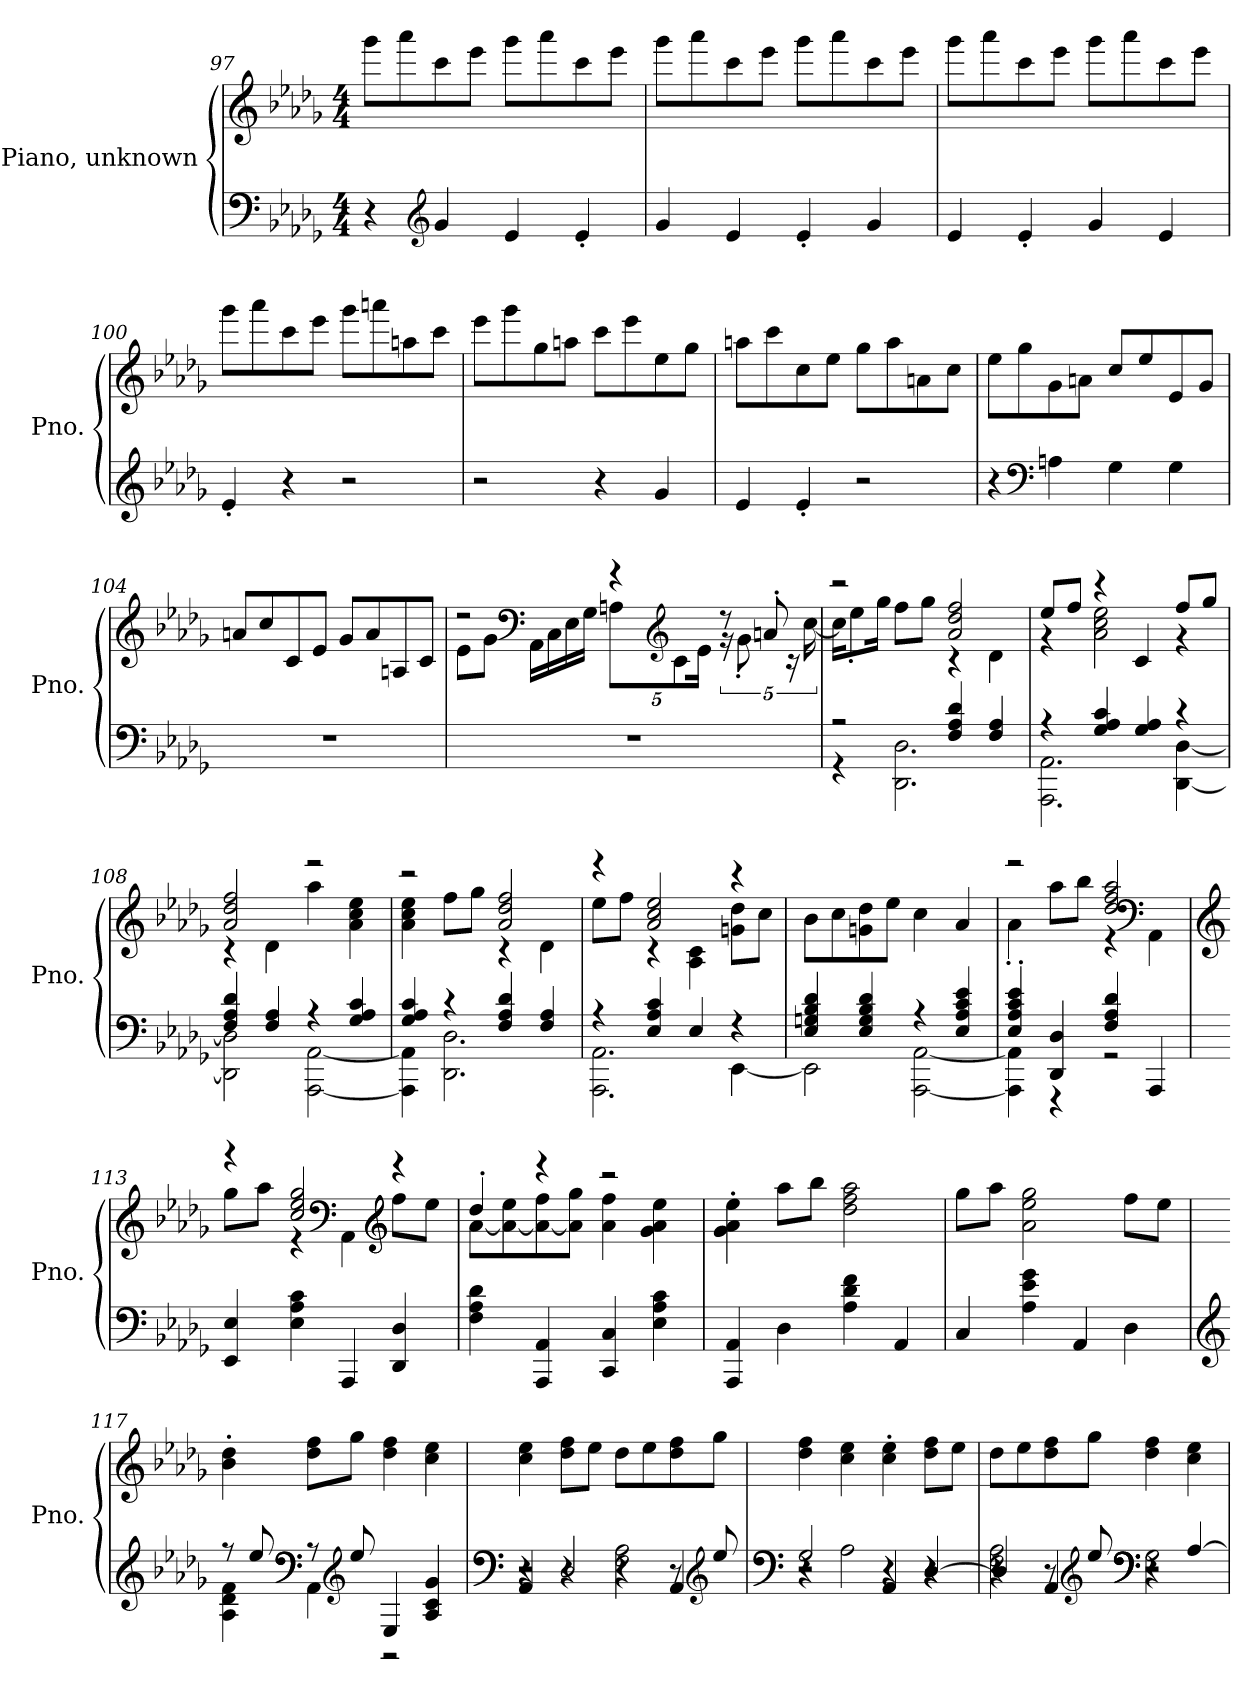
**kern	**kern
*part1	*part1
*staff2	*staff1
*I"Piano, unknown	*
*I'Pno.	*
!!LO:LB:g=z
*clefF4	*clefG2
*k[b-e-a-d-g-]	*k[b-e-a-d-g-]
*M4/4	*M4/4
=97	=97
4r	8ggg-\L
.	8aaa-\
*clefG2	*
4g-/	8ccc\
.	8eee-\J
4e-/	8ggg-\L
.	8aaa-\
4e-'/	8ccc\
.	8eee-\J
=98	=98
4g-/	8ggg-\L
.	8aaa-\
4e-/	8ccc\
.	8eee-\J
4e-'/	8ggg-\L
.	8aaa-\
4g-/	8ccc\
.	8eee-\J
=99	=99
4e-/	8ggg-\L
.	8aaa-\
4e-'/	8ccc\
.	8eee-\J
4g-/	8ggg-\L
.	8aaa-\
4e-/	8ccc\
.	8eee-\J
!!LO:LB:g=z
=100	=100
4e-'/	8ggg-\L
.	8aaa-\
4r	8ccc\
.	8eee-\J
2r	8ggg-\L
.	8aaan\
.	8aan\
.	8ccc\J
=101	=101
2r	8eee-\L
.	8ggg-\
.	8gg-\
.	8aan\J
4r	8ccc\L
.	8eee-\
4g-/	8ee-\
.	8gg-\J
=102	=102
4e-/	8aan\L
.	8ccc\
4e-'/	8cc\
.	8ee-\J
2r	8gg-\L
.	8aa\
.	8an\
.	8cc\J
=103	=103
4r	8ee-\L
.	8gg-\
*clefF4	*
4An\	8g-\
.	8an\J
4G-\	8cc/L
.	8ee-/
4G-\	8e-/
.	8g-/J
!!LO:PB:g=z
=104	=104
1r	8an/L
.	8cc/
.	8c/
.	8e-/J
.	8g-/L
.	8a/
.	8An/
.	8c/J
=105	=105
*	*^
1r	2r	8e-\L
.	.	8g-\J
*	*clefF4	*
.	.	16AA-\LL
.	.	16C\
.	.	16E-\
.	.	16G-\JJ
.	4r	10An\L
*	*clefG2	*
.	.	10c\
.	.	20e-\Jk
.	8r	20r
.	.	10g-'\
.	8an'/	.
.	.	20r
.	.	[20cc\
=106	=106	=106
*^	*	*
2r	4r	2r	16cc\KL]
.	.	.	8ee-'\
.	.	.	16gg-\Jk
.	2.DD-\ 2.D-\	.	8ff\L
.	.	.	8gg-\J
4F/ 4A-/ 4d-/	.	2a-/ 2dd-/ 2ff/	4r
4F/ 4A-/	.	.	4d-\
!!LO:LB:g=z	!!
=107	=107	=107	=107
4r	2.AAA-\ 2.AA-\	8ee-/L	4r
.	.	8ff/J	.
4G-/ 4A-/ 4c/	.	4r	2a-\ 2cc\ 2ee-\
4G-/ 4A-/	.	4c/	.
4r	[4DD-\ [4D-\	8ff/L	4r
.	.	8gg-/J	.
=108	=108	=108	=108
4F/ 4A-/ 4d-/	2DD-\] 2D-\]	2a-/ 2dd-/ 2ff/	4r
4F/ 4A-/	.	.	4d-\
4r	[2AAA-\ [2AA-\	2r	4aa-\
4G-/ 4A-/ 4c/	.	.	4a-\ 4cc\ 4ee-\
=109	=109	=109	=109
4G-/ 4A-/ 4c/	4AAA-\] 4AA-\]	2r	4a-\ 4cc\ 4ee-\
4r	2.DD-\ 2.D-\	.	8ff\L
.	.	.	8gg-\J
4F/ 4A-/ 4d-/	.	2a-/ 2dd-/ 2ff/	4r
4F/ 4A-/	.	.	4d-\
=110	=110	=110	=110
4r	2.AAA-\ 2.AA-\	4r	8ee-\L
.	.	.	8ff\J
4E-/ 4A-/ 4c/	.	2a-/ 2cc/ 2ee-/	4r
4E-/	.	.	4A-\ 4c\
4r	[4EE-\	4r	8gn\ 8dd-\L
.	.	.	8cc\J
*	*	*v	*v
=111	=111	=111
4E-/ 4Gn/ 4B-/ 4d-/	2EE-\]	8b-\L
.	.	8cc\
4E-/ 4G/ 4B-/ 4d-/	.	8gn\ 8dd-\
.	.	8ee-\J
4r	[2AAA-\ [2AA-\	4cc\
4E-/ 4A-/ 4c/ 4e-/	.	4a-/
!!LO:LB:g=z
=112	=112	=112
*	*	*^
4E-/' 4A-/' 4c/' 4e-/'	4AAA-\] 4AA-\]	2r	4a-'\
4DD-/ 4D-/	4r	.	8aa-\L
.	.	.	8bb-\J
4F/ 4A-/ 4d-/	2r	2dd-/ 2ff/ 2aa-/	4r
*	*	*clefF4	*
4AAA-/	.	.	4AA-\
*v	*v	*	*
=113	=113	=113
*	*clefG2	*
4EE-/ 4E-/	4r	8gg-\L
.	.	8aa-\J
4E-\ 4A-\ 4c\	2cc/ 2ee-/ 2gg-/	4r
*	*clefF4	*
4AAA-/	.	4AA-\
*	*clefG2	*
4DD-/ 4D-/	4r	8ff\L
.	.	8ee-\J
=114	=114	=114
4F\ 4A-\ 4d-\	4dd-'/	[8a-\L
.	.	8a-\_ 8ee-\
4AAA-/ 4AA-/	4r	8a-\_ 8ff\
.	.	8a-\] 8gg-\J
4CC/ 4C/	2r	4a-\ 4ff\
4E-\ 4A-\ 4c\	.	4g-\ 4a-\ 4ee-\
*	*v	*v
=115	=115
4AAA-/ 4AA-/	4g-\' 4a-\' 4ee-\'
4D-\	8aa-\L
.	8bb-\J
4A-\ 4d-\ 4f\	2dd-\ 2ff\ 2aa-\
4AA-/	.
!!LO:LB:g=z
=116	=116
4C/	8gg-\L
.	8aa-\J
4A-\ 4e-\ 4g-\	2a-\ 2ee-\ 2gg-\
4AA-/	.
4D-\	8ff\L
.	8ee-\J
=117	=117
*clefG2	*
*^	*
8r	4A-\ 4d-\ 4f\	4b-\' 4dd-\'
8ee-/	.	.
*clefF4	*	*
8r	4AA-\	8dd-\ 8ff\L
*clefG2	*	*
8ee-/	.	8gg-\J
4E-/	2r	4dd-\ 4ff\
4A-/ 4c/ 4g-/	.	4cc\ 4ee-\
*v	*v	*
=118	=118
*clefF4	*
*^	*
*	*^	*
4AA-/	2r	4r	4cc\ 4ee-\
4r	.	2D-/	8dd-\ 8ff\L
.	.	.	8ee-\J
4r	2F\ 2A-\	.	8dd-\L
.	.	.	8ee-\
8r	.	4AA-/	8dd-\ 8ff\
*clefG2	*	*	*
8ee-/	.	.	8gg-\J
=119	=119	=119	=119
*clefF4	*	*	*
2r	4r	2G-/	4dd-\ 4ff\
.	2A-\	.	4cc\ 4ee-\
4AA-/	.	4r	4cc\' 4ee-\'
4r	4r	[4D-/	8dd-\ 8ff\L
.	.	.	8ee-\J
!!LO:LB:g=z
=120	=120	=120	=120
4r	2F\ 2A-\	4D-/]	8dd-\L
.	.	.	8ee-\
8r	.	4AA-/	8dd-\ 8ff\
*clefG2	*	*	*
8ee-/	.	.	8gg-\J
*clefF4	*	*	*
2r	2G-\	4r	4dd-\ 4ff\
.	.	[4A-/	4cc\ 4ee-\
*v	*v	*v	*
=	=
*-	*-
